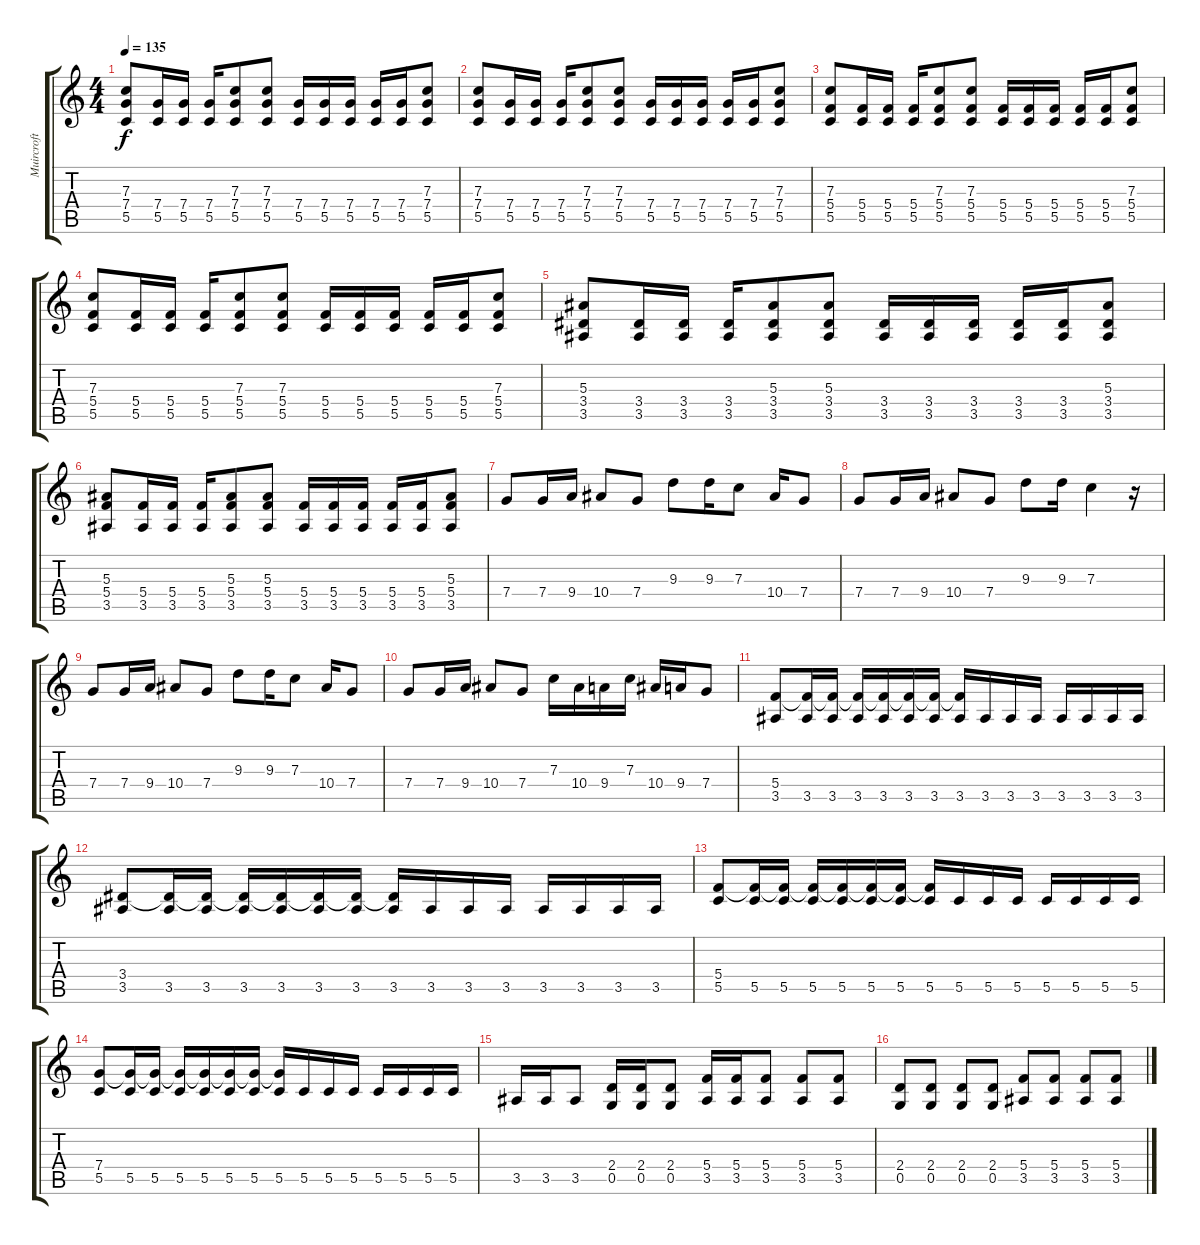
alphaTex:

\track ("Muircroft" "Muircroft") {instrument distortionguitar}
\staff {score tabs}
\tuning (D4 A3 F3 C3 G2 C2) {hide}
\ts (4 4)
\tempo 135
\clef g2
\ks c
(7.3 7.4 5.5).8{dy f instrument distortionguitar} (7.4 5.5).16 (7.4 5.5).16 (7.4 5.5).16 (7.3 7.4 5.5).8 (7.3 7.4 5.5).8 (7.4 5.5).16 (7.4 5.5).16 (7.4 5.5).16 (7.4 5.5).16 (7.4 5.5).16 (7.3 7.4 5.5).8 |
(7.3 7.4 5.5).8 (7.4 5.5).16 (7.4 5.5).16 (7.4 5.5).16 (7.3 7.4 5.5).8 (7.3 7.4 5.5).8 (7.4 5.5).16 (7.4 5.5).16 (7.4 5.5).16 (7.4 5.5).16 (7.4 5.5).16 (7.3 7.4 5.5).8 |
(7.3 5.4 5.5).8 (5.4 5.5).16 (5.4 5.5).16 (5.4 5.5).16 (7.3 5.4 5.5).8 (7.3 5.4 5.5).8 (5.4 5.5).16 (5.4 5.5).16 (5.4 5.5).16 (5.4 5.5).16 (5.4 5.5).16 (7.3 5.4 5.5).8 |
(7.3 5.4 5.5).8 (5.4 5.5).16 (5.4 5.5).16 (5.4 5.5).16 (7.3 5.4 5.5).8 (7.3 5.4 5.5).8 (5.4 5.5).16 (5.4 5.5).16 (5.4 5.5).16 (5.4 5.5).16 (5.4 5.5).16 (7.3 5.4 5.5).8 |
(5.3 3.4 3.5).8 (3.4 3.5).16 (3.4 3.5).16 (3.4 3.5).16 (5.3 3.4 3.5).8 (5.3 3.4 3.5).8 (3.4 3.5).16 (3.4 3.5).16 (3.4 3.5).16 (3.4 3.5).16 (3.4 3.5).16 (5.3 3.4 3.5).8 |
(5.3 5.4 3.5).8 (5.4 3.5).16 (5.4 3.5).16 (5.4 3.5).16 (5.3 5.4 3.5).8 (5.3 5.4 3.5).8 (5.4 3.5).16 (5.4 3.5).16 (5.4 3.5).16 (5.4 3.5).16 (5.4 3.5).16 (5.3 5.4 3.5).8 |
7.4.8 7.4.16 9.4.16 10.4.8 7.4.8 9.3.8 9.3.16 7.3.8 10.4.16 7.4.8 |
7.4.8 7.4.16 9.4.16 10.4.8 7.4.8 9.3.8 9.3.16 7.3.4 r.16 |
7.4.8 7.4.16 9.4.16 10.4.8 7.4.8 9.3.8 9.3.16 7.3.8 10.4.16 7.4.8 |
7.4.8 7.4.16 9.4.16 10.4.8 7.4.8 7.3.16 10.4.16 9.4.16 7.3.16 10.4.16 9.4.16 7.4.8 |
(5.4 3.5).8 (5.4{t} 3.5).16 (5.4{t} 3.5).16 (5.4{t} 3.5).16 (5.4{t} 3.5).16 (5.4{t} 3.5).16 (5.4{t} 3.5).16 (5.4{t} 3.5).16 3.5.16 3.5.16 3.5.16 3.5.16 3.5.16 3.5.16 3.5.16 |
(3.4 3.5).8 (3.4{t} 3.5).16 (3.4{t} 3.5).16 (3.4{t} 3.5).16 (3.4{t} 3.5).16 (3.4{t} 3.5).16 (3.4{t} 3.5).16 (3.4{t} 3.5).16 3.5.16 3.5.16 3.5.16 3.5.16 3.5.16 3.5.16 3.5.16 |
(5.4 5.5).8 (5.4{t} 5.5).16 (5.4{t} 5.5).16 (5.4{t} 5.5).16 (5.4{t} 5.5).16 (5.4{t} 5.5).16 (5.4{t} 5.5).16 (5.4{t} 5.5).16 5.5.16 5.5.16 5.5.16 5.5.16 5.5.16 5.5.16 5.5.16 |
(7.4 5.5).8 (7.4{t} 5.5).16 (7.4{t} 5.5).16 (7.4{t} 5.5).16 (7.4{t} 5.5).16 (7.4{t} 5.5).16 (7.4{t} 5.5).16 (7.4{t} 5.5).16 5.5.16 5.5.16 5.5.16 5.5.16 5.5.16 5.5.16 5.5.16 |
3.5.16 3.5.16 3.5.8 (2.4 0.5).16 (2.4 0.5).16 (2.4 0.5).8 (5.4 3.5).16 (5.4 3.5).16 (5.4 3.5).8 (5.4 3.5).8 (5.4 3.5).8 |
(2.4 0.5).8 (2.4 0.5).8 (2.4 0.5).8 (2.4 0.5).8 (5.4 3.5).8 (5.4 3.5).8 (5.4 3.5).8 (5.4 3.5).8
